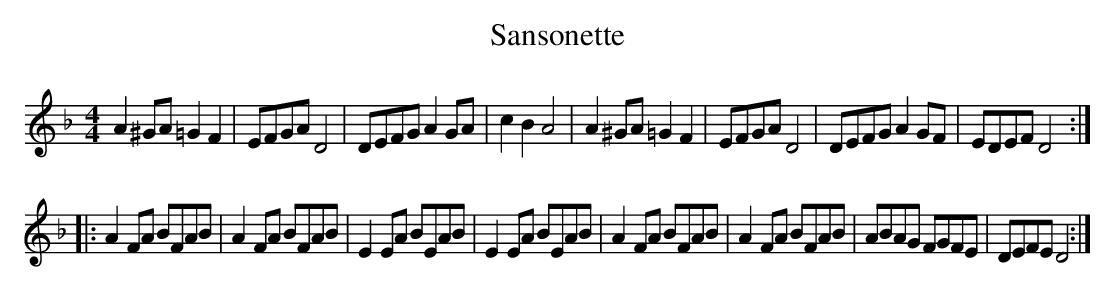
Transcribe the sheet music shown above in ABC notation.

X:1
T:Sansonette
M:4/4
L:1/8
K:Dm
A2^GA=G2F2 | EFGA D4 | DEFG A2GA | c2B2A4 |\
A2^GA=G2F2 | EFGA D4 | DEFG A2GF | EDEF D4 :|
|:\
A2FA BFAB | A2FA BFAB | E2EA BEAB | E2EA BEAB |\
A2FA BFAB | A2FA BFAB | ABAG FGFE | DEFE D4 :|
